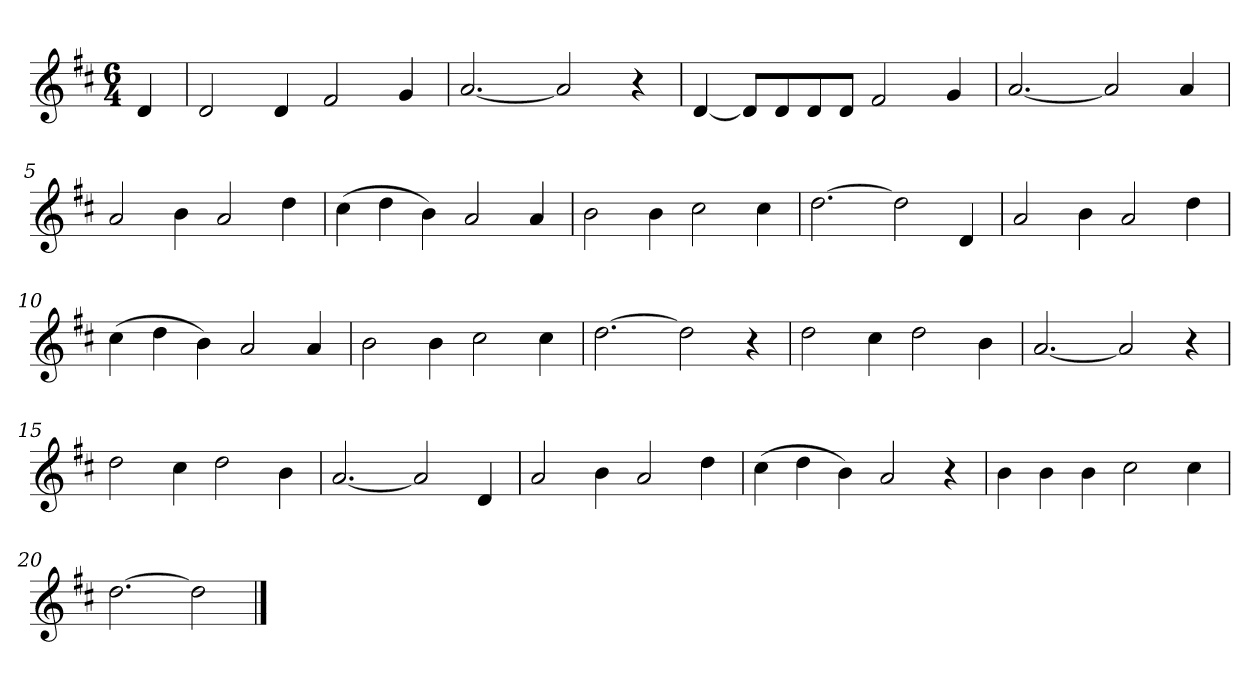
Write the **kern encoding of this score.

**kern
*part1
*staff1
*k[f#c#]
*M6/4
*MM120
=
4d
=1
2d
4d
2f#
4g
=2
[2.a
2a]
4r
=3
[4d
8dL]
8d
8d
8dJ
2f#
4g
=4
[2.a
2a]
4a
=5
2a
4b
2a
4dd
=6
(4cc#
4dd
4b)
2a
4a
=7
2b
4b
2cc#
4cc#
=8
[2.dd
2dd]
4d
=9
2a
4b
2a
4dd
=10
(4cc#
4dd
4b)
2a
4a
=11
2b
4b
2cc#
4cc#
=12
[2.dd
2dd]
4r
=13
2dd
4cc#
2dd
4b
=14
[2.a
2a]
4r
=15
2dd
4cc#
2dd
4b
=16
[2.a
2a]
4d
=17
2a
4b
2a
4dd
=18
(4cc#
4dd
4b)
2a
4r
=19
4b
4b
4b
2cc#
4cc#
=20
[2.dd
2dd]
==
*-
